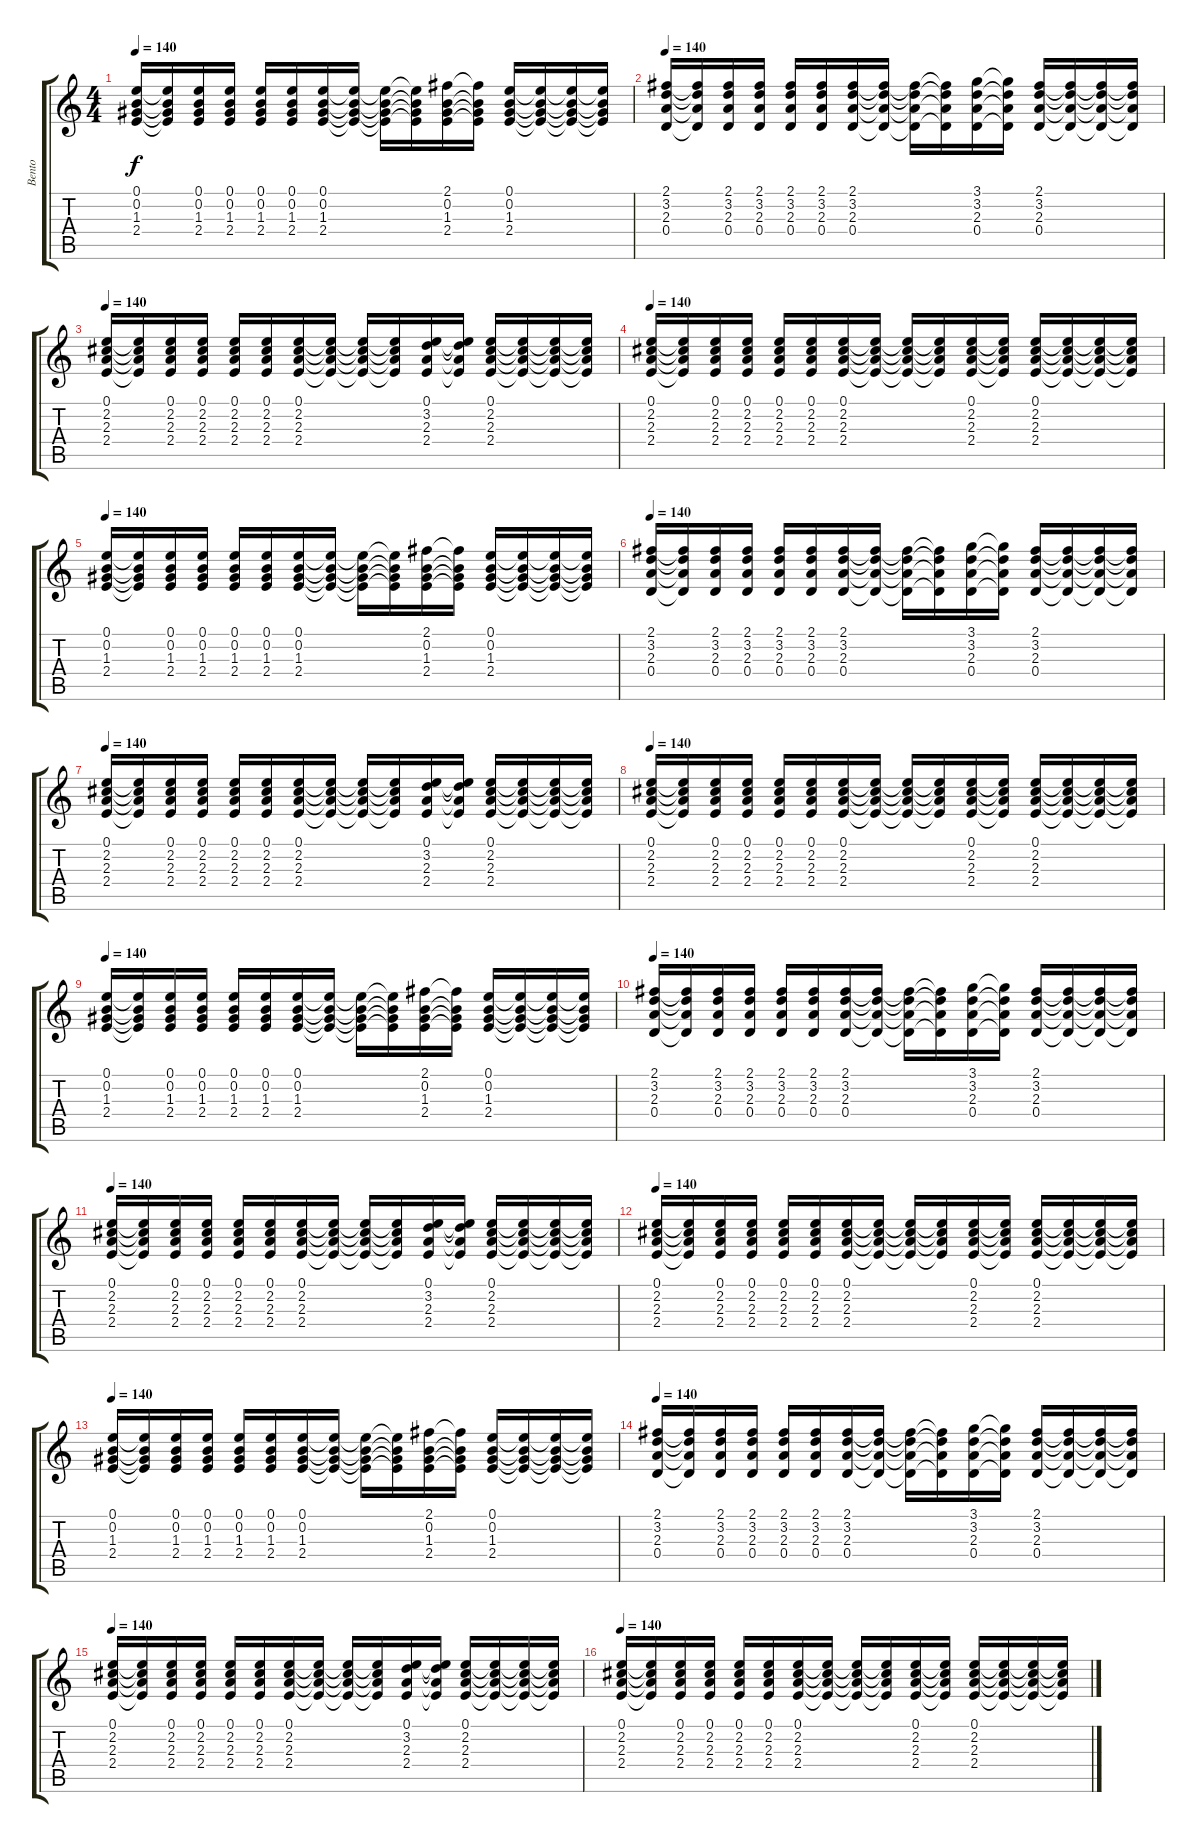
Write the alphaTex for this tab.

\track ("Bento" "Bento") {instrument distortionguitar}
\staff {score tabs}
\tuning (E4 B3 G3 D3 A2 E2) {hide}
\ts (4 4)
\tempo 140
\clef g2
\ks c
(0.1 0.2 1.3 2.4).16{dy f} (0.1{t} 0.2{t} 1.3{t} 2.4{t}).16 (0.1 0.2 1.3 2.4).16 (0.1 0.2 1.3 2.4).16 (0.1 0.2 1.3 2.4).16 (0.1 0.2 1.3 2.4).16 (0.1 0.2 1.3 2.4).16 (0.1{t} 0.2{t} 1.3{t} 2.4{t}).16 (0.1{t} 0.2{t} 1.3{t} 2.4{t}).16 (0.1{t} 0.2{t} 1.3{t} 2.4{t}).16 (2.1 0.2 1.3 2.4).16 (2.1{t} 0.2{t} 1.3{t} 2.4{t}).16 (0.1 0.2 1.3 2.4).16 (0.1{t} 0.2{t} 1.3{t} 2.4{t}).16 (0.1{t} 0.2{t} 1.3{t} 2.4{t}).16 (0.1{t} 0.2{t} 1.3{t} 2.4{t}).16 |
\tempo 140
(2.1 3.2 2.3 0.4).16 (2.1{t} 3.2{t} 2.3{t} 0.4{t}).16 (2.1 3.2 2.3 0.4).16 (2.1 3.2 2.3 0.4).16 (2.1 3.2 2.3 0.4).16 (2.1 3.2 2.3 0.4).16 (2.1 3.2 2.3 0.4).16 (2.1{t} 3.2{t} 2.3{t} 0.4{t}).16 (2.1{t} 3.2{t} 2.3{t} 0.4{t}).16 (2.1{t} 3.2{t} 2.3{t} 0.4{t}).16 (3.1 3.2 2.3 0.4).16 (3.1{t} 3.2{t} 2.3{t} 0.4{t}).16 (2.1 3.2 2.3 0.4).16 (2.1{t} 3.2{t} 2.3{t} 0.4{t}).16 (2.1{t} 3.2{t} 2.3{t} 0.4{t}).16 (2.1{t} 3.2{t} 2.3{t} 0.4{t}).16 |
\tempo 140
(0.1 2.2 2.3 2.4).16 (0.1{t} 2.2{t} 2.3{t} 2.4{t}).16 (0.1 2.2 2.3 2.4).16 (0.1 2.2 2.3 2.4).16 (0.1 2.2 2.3 2.4).16 (0.1 2.2 2.3 2.4).16 (0.1 2.2 2.3 2.4).16 (0.1{t} 2.2{t} 2.3{t} 2.4{t}).16 (0.1{t} 2.2{t} 2.3{t} 2.4{t}).16 (0.1{t} 2.2{t} 2.3{t} 2.4{t}).16 (0.1 3.2 2.3 2.4).16 (0.1{t} 3.2{t} 2.3{t} 2.4{t}).16 (0.1 2.2 2.3 2.4).16 (0.1{t} 2.2{t} 2.3{t} 2.4{t}).16 (0.1{t} 2.2{t} 2.3{t} 2.4{t}).16 (0.1{t} 2.2{t} 2.3{t} 2.4{t}).16 |
\tempo 140
(0.1 2.2 2.3 2.4).16 (0.1{t} 2.2{t} 2.3{t} 2.4{t}).16 (0.1 2.2 2.3 2.4).16 (0.1 2.2 2.3 2.4).16 (0.1 2.2 2.3 2.4).16 (0.1 2.2 2.3 2.4).16 (0.1 2.2 2.3 2.4).16 (0.1{t} 2.2{t} 2.3{t} 2.4{t}).16 (0.1{t} 2.2{t} 2.3{t} 2.4{t}).16 (0.1{t} 2.2{t} 2.3{t} 2.4{t}).16 (0.1 2.2 2.3 2.4).16 (0.1{t} 2.2{t} 2.3{t} 2.4{t}).16 (0.1 2.2 2.3 2.4).16 (0.1{t} 2.2{t} 2.3{t} 2.4{t}).16 (0.1{t} 2.2{t} 2.3{t} 2.4{t}).16 (0.1{t} 2.2{t} 2.3{t} 2.4{t}).16 |
\tempo 140
(0.1 0.2 1.3 2.4).16 (0.1{t} 0.2{t} 1.3{t} 2.4{t}).16 (0.1 0.2 1.3 2.4).16 (0.1 0.2 1.3 2.4).16 (0.1 0.2 1.3 2.4).16 (0.1 0.2 1.3 2.4).16 (0.1 0.2 1.3 2.4).16 (0.1{t} 0.2{t} 1.3{t} 2.4{t}).16 (0.1{t} 0.2{t} 1.3{t} 2.4{t}).16 (0.1{t} 0.2{t} 1.3{t} 2.4{t}).16 (2.1 0.2 1.3 2.4).16 (2.1{t} 0.2{t} 1.3{t} 2.4{t}).16 (0.1 0.2 1.3 2.4).16 (0.1{t} 0.2{t} 1.3{t} 2.4{t}).16 (0.1{t} 0.2{t} 1.3{t} 2.4{t}).16 (0.1{t} 0.2{t} 1.3{t} 2.4{t}).16 |
\tempo 140
(2.1 3.2 2.3 0.4).16 (2.1{t} 3.2{t} 2.3{t} 0.4{t}).16 (2.1 3.2 2.3 0.4).16 (2.1 3.2 2.3 0.4).16 (2.1 3.2 2.3 0.4).16 (2.1 3.2 2.3 0.4).16 (2.1 3.2 2.3 0.4).16 (2.1{t} 3.2{t} 2.3{t} 0.4{t}).16 (2.1{t} 3.2{t} 2.3{t} 0.4{t}).16 (2.1{t} 3.2{t} 2.3{t} 0.4{t}).16 (3.1 3.2 2.3 0.4).16 (3.1{t} 3.2{t} 2.3{t} 0.4{t}).16 (2.1 3.2 2.3 0.4).16 (2.1{t} 3.2{t} 2.3{t} 0.4{t}).16 (2.1{t} 3.2{t} 2.3{t} 0.4{t}).16 (2.1{t} 3.2{t} 2.3{t} 0.4{t}).16 |
\tempo 140
(0.1 2.2 2.3 2.4).16 (0.1{t} 2.2{t} 2.3{t} 2.4{t}).16 (0.1 2.2 2.3 2.4).16 (0.1 2.2 2.3 2.4).16 (0.1 2.2 2.3 2.4).16 (0.1 2.2 2.3 2.4).16 (0.1 2.2 2.3 2.4).16 (0.1{t} 2.2{t} 2.3{t} 2.4{t}).16 (0.1{t} 2.2{t} 2.3{t} 2.4{t}).16 (0.1{t} 2.2{t} 2.3{t} 2.4{t}).16 (0.1 3.2 2.3 2.4).16 (0.1{t} 3.2{t} 2.3{t} 2.4{t}).16 (0.1 2.2 2.3 2.4).16 (0.1{t} 2.2{t} 2.3{t} 2.4{t}).16 (0.1{t} 2.2{t} 2.3{t} 2.4{t}).16 (0.1{t} 2.2{t} 2.3{t} 2.4{t}).16 |
\tempo 140
(0.1 2.2 2.3 2.4).16 (0.1{t} 2.2{t} 2.3{t} 2.4{t}).16 (0.1 2.2 2.3 2.4).16 (0.1 2.2 2.3 2.4).16 (0.1 2.2 2.3 2.4).16 (0.1 2.2 2.3 2.4).16 (0.1 2.2 2.3 2.4).16 (0.1{t} 2.2{t} 2.3{t} 2.4{t}).16 (0.1{t} 2.2{t} 2.3{t} 2.4{t}).16 (0.1{t} 2.2{t} 2.3{t} 2.4{t}).16 (0.1 2.2 2.3 2.4).16 (0.1{t} 2.2{t} 2.3{t} 2.4{t}).16 (0.1 2.2 2.3 2.4).16 (0.1{t} 2.2{t} 2.3{t} 2.4{t}).16 (0.1{t} 2.2{t} 2.3{t} 2.4{t}).16 (0.1{t} 2.2{t} 2.3{t} 2.4{t}).16 |
\tempo 140
(0.1 0.2 1.3 2.4).16 (0.1{t} 0.2{t} 1.3{t} 2.4{t}).16 (0.1 0.2 1.3 2.4).16 (0.1 0.2 1.3 2.4).16 (0.1 0.2 1.3 2.4).16 (0.1 0.2 1.3 2.4).16 (0.1 0.2 1.3 2.4).16 (0.1{t} 0.2{t} 1.3{t} 2.4{t}).16 (0.1{t} 0.2{t} 1.3{t} 2.4{t}).16 (0.1{t} 0.2{t} 1.3{t} 2.4{t}).16 (2.1 0.2 1.3 2.4).16 (2.1{t} 0.2{t} 1.3{t} 2.4{t}).16 (0.1 0.2 1.3 2.4).16 (0.1{t} 0.2{t} 1.3{t} 2.4{t}).16 (0.1{t} 0.2{t} 1.3{t} 2.4{t}).16 (0.1{t} 0.2{t} 1.3{t} 2.4{t}).16 |
\tempo 140
(2.1 3.2 2.3 0.4).16 (2.1{t} 3.2{t} 2.3{t} 0.4{t}).16 (2.1 3.2 2.3 0.4).16 (2.1 3.2 2.3 0.4).16 (2.1 3.2 2.3 0.4).16 (2.1 3.2 2.3 0.4).16 (2.1 3.2 2.3 0.4).16 (2.1{t} 3.2{t} 2.3{t} 0.4{t}).16 (2.1{t} 3.2{t} 2.3{t} 0.4{t}).16 (2.1{t} 3.2{t} 2.3{t} 0.4{t}).16 (3.1 3.2 2.3 0.4).16 (3.1{t} 3.2{t} 2.3{t} 0.4{t}).16 (2.1 3.2 2.3 0.4).16 (2.1{t} 3.2{t} 2.3{t} 0.4{t}).16 (2.1{t} 3.2{t} 2.3{t} 0.4{t}).16 (2.1{t} 3.2{t} 2.3{t} 0.4{t}).16 |
\tempo 140
(0.1 2.2 2.3 2.4).16 (0.1{t} 2.2{t} 2.3{t} 2.4{t}).16 (0.1 2.2 2.3 2.4).16 (0.1 2.2 2.3 2.4).16 (0.1 2.2 2.3 2.4).16 (0.1 2.2 2.3 2.4).16 (0.1 2.2 2.3 2.4).16 (0.1{t} 2.2{t} 2.3{t} 2.4{t}).16 (0.1{t} 2.2{t} 2.3{t} 2.4{t}).16 (0.1{t} 2.2{t} 2.3{t} 2.4{t}).16 (0.1 3.2 2.3 2.4).16 (0.1{t} 3.2{t} 2.3{t} 2.4{t}).16 (0.1 2.2 2.3 2.4).16 (0.1{t} 2.2{t} 2.3{t} 2.4{t}).16 (0.1{t} 2.2{t} 2.3{t} 2.4{t}).16 (0.1{t} 2.2{t} 2.3{t} 2.4{t}).16 |
\tempo 140
(0.1 2.2 2.3 2.4).16 (0.1{t} 2.2{t} 2.3{t} 2.4{t}).16 (0.1 2.2 2.3 2.4).16 (0.1 2.2 2.3 2.4).16 (0.1 2.2 2.3 2.4).16 (0.1 2.2 2.3 2.4).16 (0.1 2.2 2.3 2.4).16 (0.1{t} 2.2{t} 2.3{t} 2.4{t}).16 (0.1{t} 2.2{t} 2.3{t} 2.4{t}).16 (0.1{t} 2.2{t} 2.3{t} 2.4{t}).16 (0.1 2.2 2.3 2.4).16 (0.1{t} 2.2{t} 2.3{t} 2.4{t}).16 (0.1 2.2 2.3 2.4).16 (0.1{t} 2.2{t} 2.3{t} 2.4{t}).16 (0.1{t} 2.2{t} 2.3{t} 2.4{t}).16 (0.1{t} 2.2{t} 2.3{t} 2.4{t}).16 |
\tempo 140
(0.1 0.2 1.3 2.4).16 (0.1{t} 0.2{t} 1.3{t} 2.4{t}).16 (0.1 0.2 1.3 2.4).16 (0.1 0.2 1.3 2.4).16 (0.1 0.2 1.3 2.4).16 (0.1 0.2 1.3 2.4).16 (0.1 0.2 1.3 2.4).16 (0.1{t} 0.2{t} 1.3{t} 2.4{t}).16 (0.1{t} 0.2{t} 1.3{t} 2.4{t}).16 (0.1{t} 0.2{t} 1.3{t} 2.4{t}).16 (2.1 0.2 1.3 2.4).16 (2.1{t} 0.2{t} 1.3{t} 2.4{t}).16 (0.1 0.2 1.3 2.4).16 (0.1{t} 0.2{t} 1.3{t} 2.4{t}).16 (0.1{t} 0.2{t} 1.3{t} 2.4{t}).16 (0.1{t} 0.2{t} 1.3{t} 2.4{t}).16 |
\tempo 140
(2.1 3.2 2.3 0.4).16 (2.1{t} 3.2{t} 2.3{t} 0.4{t}).16 (2.1 3.2 2.3 0.4).16 (2.1 3.2 2.3 0.4).16 (2.1 3.2 2.3 0.4).16 (2.1 3.2 2.3 0.4).16 (2.1 3.2 2.3 0.4).16 (2.1{t} 3.2{t} 2.3{t} 0.4{t}).16 (2.1{t} 3.2{t} 2.3{t} 0.4{t}).16 (2.1{t} 3.2{t} 2.3{t} 0.4{t}).16 (3.1 3.2 2.3 0.4).16 (3.1{t} 3.2{t} 2.3{t} 0.4{t}).16 (2.1 3.2 2.3 0.4).16 (2.1{t} 3.2{t} 2.3{t} 0.4{t}).16 (2.1{t} 3.2{t} 2.3{t} 0.4{t}).16 (2.1{t} 3.2{t} 2.3{t} 0.4{t}).16 |
\tempo 140
(0.1 2.2 2.3 2.4).16 (0.1{t} 2.2{t} 2.3{t} 2.4{t}).16 (0.1 2.2 2.3 2.4).16 (0.1 2.2 2.3 2.4).16 (0.1 2.2 2.3 2.4).16 (0.1 2.2 2.3 2.4).16 (0.1 2.2 2.3 2.4).16 (0.1{t} 2.2{t} 2.3{t} 2.4{t}).16 (0.1{t} 2.2{t} 2.3{t} 2.4{t}).16 (0.1{t} 2.2{t} 2.3{t} 2.4{t}).16 (0.1 3.2 2.3 2.4).16 (0.1{t} 3.2{t} 2.3{t} 2.4{t}).16 (0.1 2.2 2.3 2.4).16 (0.1{t} 2.2{t} 2.3{t} 2.4{t}).16 (0.1{t} 2.2{t} 2.3{t} 2.4{t}).16 (0.1{t} 2.2{t} 2.3{t} 2.4{t}).16 |
\tempo 140
(0.1 2.2 2.3 2.4).16 (0.1{t} 2.2{t} 2.3{t} 2.4{t}).16 (0.1 2.2 2.3 2.4).16 (0.1 2.2 2.3 2.4).16 (0.1 2.2 2.3 2.4).16 (0.1 2.2 2.3 2.4).16 (0.1 2.2 2.3 2.4).16 (0.1{t} 2.2{t} 2.3{t} 2.4{t}).16 (0.1{t} 2.2{t} 2.3{t} 2.4{t}).16 (0.1{t} 2.2{t} 2.3{t} 2.4{t}).16 (0.1 2.2 2.3 2.4).16 (0.1{t} 2.2{t} 2.3{t} 2.4{t}).16 (0.1 2.2 2.3 2.4).16 (0.1{t} 2.2{t} 2.3{t} 2.4{t}).16 (0.1{t} 2.2{t} 2.3{t} 2.4{t}).16 (0.1{t} 2.2{t} 2.3{t} 2.4{t}).16
